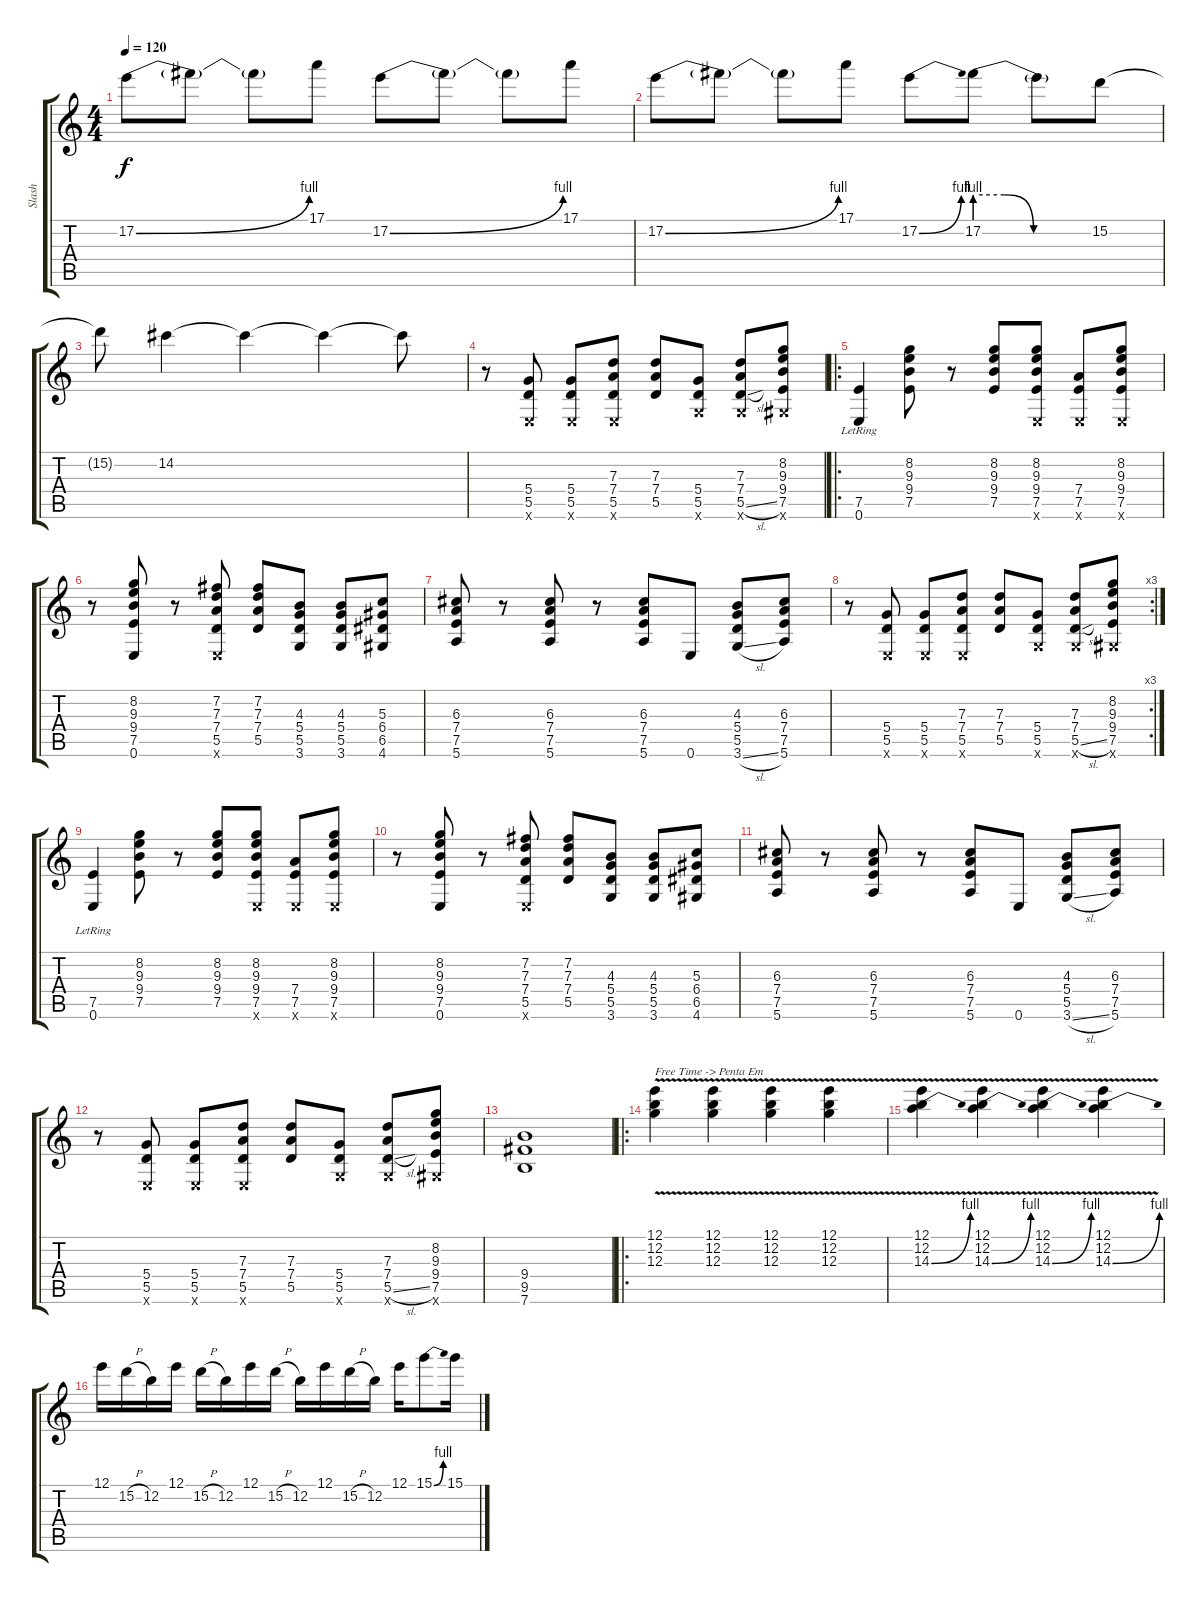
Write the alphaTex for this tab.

\track ("Slash " "Slash ") {instrument distortionguitar}
\staff {score tabs}
\tuning (E4 B3 G3 D3 A2 E2) {hide}
\ts (4 4)
\tempo 120
\clef g2
\ks c
17.2{be (bend 0 0 60 4)}.8{dy f} 17.2{t}.8 17.2{t}.8 17.1.8 17.2{be (bend 0 0 60 4)}.8 17.2{t}.8 17.2{t}.8 17.1.8 |
17.2{be (bend 0 0 60 4)}.8 17.2{t}.8 17.2{t}.8 17.1.8 17.2{be (bend 0 0 60 4)}.8 17.2{be (custom 0 4 15 4 30 0 60 0)}.8 17.2{t}.8 15.2.8 |
15.2{t}.8 14.2.4 14.2{t}.4 14.2{t}.4 14.2{t}.8 |
r.8 (5.4 5.5 0.6{x}).8 (5.4 5.5 0.6{x}).8 (7.3 7.4 5.5 0.6{x}).8 (7.3 7.4 5.5).8 (5.4 5.5 3.6{x}).8 (7.3 7.4 5.5{sl} 3.6{x}).8 (8.2 9.3 9.4 7.5 4.6{x}).8 |
\ro
(7.5 0.6{lr}).4 (8.2 9.3 9.4 7.5).8 r.8 (8.2 9.3 9.4 7.5).8 (8.2 9.3 9.4 7.5 0.6{x}).8 (7.4 7.5 0.6{x}).8 (8.2 9.3 9.4 7.5 0.6{x}).8 |
r.8 (8.2 9.3 9.4 7.5 0.6).8 r.8 (7.2 7.3 7.4 5.5 0.6{x}).8 (7.2 7.3 7.4 5.5).8 (4.3 5.4 5.5 3.6).8 (4.3 5.4 5.5 3.6).8 (5.3 6.4 6.5 4.6).8 |
(6.3 7.4 7.5 5.6).8 r.8 (6.3 7.4 7.5 5.6).8 r.8 (6.3 7.4 7.5 5.6).8 0.6.8 (4.3 5.4 5.5 3.6{sl}).8 (6.3 7.4 7.5 5.6).8 |
\rc 3
r.8 (5.4 5.5 0.6{x}).8 (5.4 5.5 0.6{x}).8 (7.3 7.4 5.5 0.6{x}).8 (7.3 7.4 5.5).8 (5.4 5.5 3.6{x}).8 (7.3 7.4 5.5{sl} 3.6{x}).8 (8.2 9.3 9.4 7.5 4.6{x}).8 |
(7.5 0.6{lr}).4 (8.2 9.3 9.4 7.5).8 r.8 (8.2 9.3 9.4 7.5).8 (8.2 9.3 9.4 7.5 0.6{x}).8 (7.4 7.5 0.6{x}).8 (8.2 9.3 9.4 7.5 0.6{x}).8 |
r.8 (8.2 9.3 9.4 7.5 0.6).8 r.8 (7.2 7.3 7.4 5.5 0.6{x}).8 (7.2 7.3 7.4 5.5).8 (4.3 5.4 5.5 3.6).8 (4.3 5.4 5.5 3.6).8 (5.3 6.4 6.5 4.6).8 |
(6.3 7.4 7.5 5.6).8 r.8 (6.3 7.4 7.5 5.6).8 r.8 (6.3 7.4 7.5 5.6).8 0.6.8 (4.3 5.4 5.5 3.6{sl}).8 (6.3 7.4 7.5 5.6).8 |
r.8 (5.4 5.5 0.6{x}).8 (5.4 5.5 0.6{x}).8 (7.3 7.4 5.5 0.6{x}).8 (7.3 7.4 5.5).8 (5.4 5.5 3.6{x}).8 (7.3 7.4 5.5{sl} 3.6{x}).8 (8.2 9.3 9.4 7.5 4.6{x}).8 |
(9.4 9.5 7.6).1 |
\ro
(12.1{v} 12.2{v} 12.3{v}).4{txt "Free Time -> Penta Em "} (12.1{v} 12.2 12.3).4 (12.1{v} 12.2 12.3).4 (12.1{v} 12.2 12.3).4 |
(12.1{v} 12.2 14.3{be (bend 0 0 60 4)}).4 (12.1{v} 12.2 14.3{be (bend 0 0 60 4)}).4 (12.1{v} 12.2 14.3{be (bend 0 0 60 4)}).4 (12.1{v} 12.2 14.3{be (bend 0 0 60 4)}).4 |
12.1.16 15.2{h}.16 12.2.16 12.1.16 15.2{h}.16 12.2.16 12.1.16 15.2{h}.16 12.2.16 12.1.16 15.2{h}.16 12.2.16 12.1.16 15.1{be (bend 0 0 60 4)}.8 15.1.16
